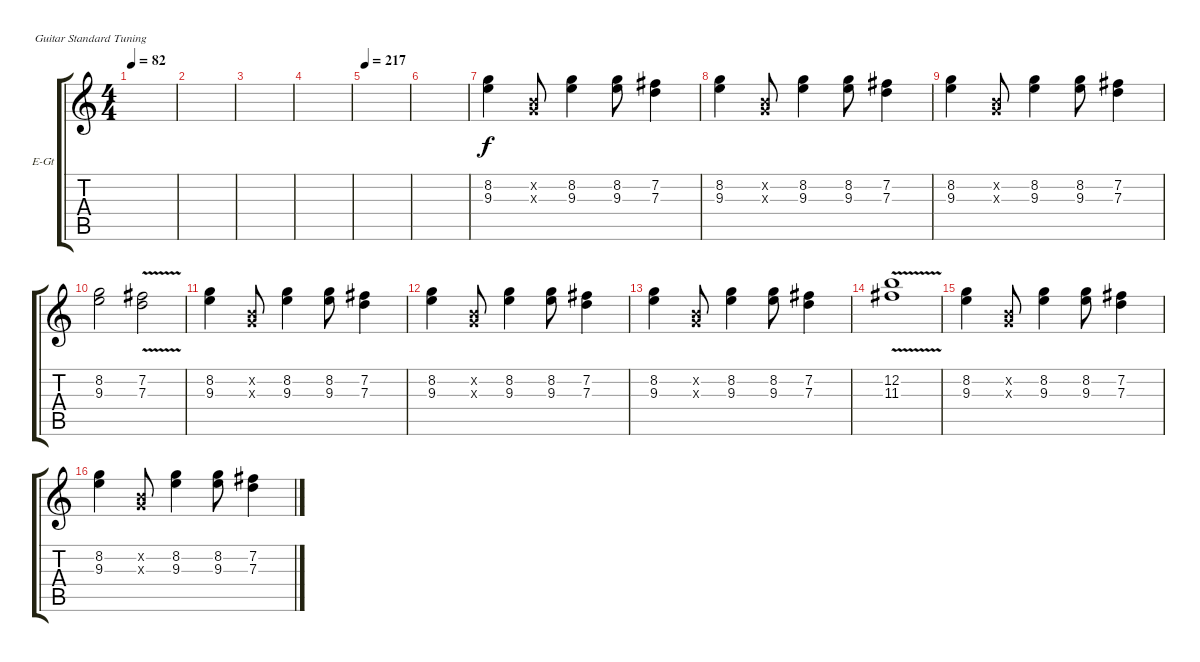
\bracketExtendMode groupsimilarinstruments
\firstSystemTrackNameOrientation horizontal
\otherSystemsTrackNameOrientation horizontal
\track ("Rhythm Guitar" "E-Gt") {instrument distortionguitar}
\staff {score tabs}
\tuning (E4 B3 G3 D3 A2 E2)
\ts (4 4)
\tempo 82
\clef g2
\ks c
|
|
|
|
\tempo 217
|
|
(9.3 8.2).4 (0.2{x} 0.3{x}).8 (9.3 8.2).4 (9.3 8.2).8 (7.2 7.3).4 |
(9.3 8.2).4 (0.2{x} 0.3{x}).8 (9.3 8.2).4 (9.3 8.2).8 (7.2 7.3).4 |
(9.3 8.2).4 (0.2{x} 0.3{x}).8 (9.3 8.2).4 (9.3 8.2).8 (7.2 7.3).4 |
(9.3 8.2).2 (7.3{v} 7.2{v}).2 |
(9.3 8.2).4 (0.2{x} 0.3{x}).8 (9.3 8.2).4 (9.3 8.2).8 (7.2 7.3).4 |
(9.3 8.2).4 (0.2{x} 0.3{x}).8 (9.3 8.2).4 (9.3 8.2).8 (7.2 7.3).4 |
(9.3 8.2).4 (0.2{x} 0.3{x}).8 (9.3 8.2).4 (9.3 8.2).8 (7.2 7.3).4 |
(11.3{v} 12.2{v}).1 |
(9.3 8.2).4 (0.2{x} 0.3{x}).8 (9.3 8.2).4 (9.3 8.2).8 (7.2 7.3).4 |
(9.3 8.2).4 (0.2{x} 0.3{x}).8 (9.3 8.2).4 (9.3 8.2).8 (7.2 7.3).4
